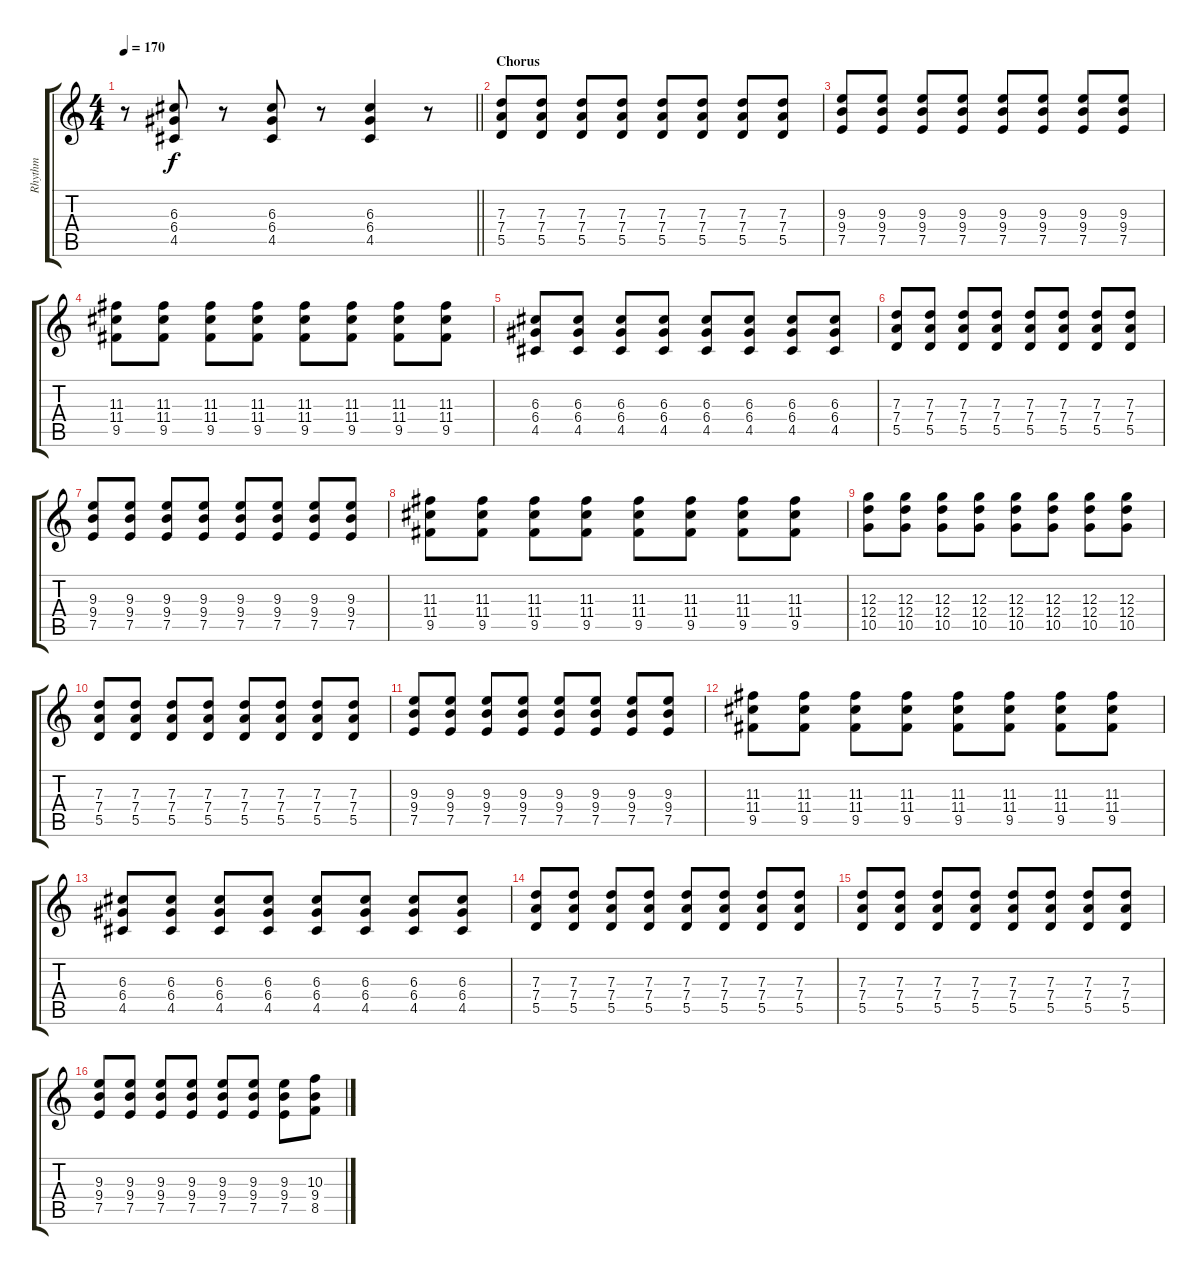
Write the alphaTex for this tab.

\track ("Rhythm" "Rhythm") {instrument distortionguitar}
\staff {score tabs}
\tuning (E4 B3 G3 D3 A2 E2) {hide}
\ts (4 4)
\tempo 170
\clef g2
\barLineRight lightlight
\ks c
r.8{dy f} (6.3 6.4 4.5).8 r.8 (6.3 6.4 4.5).8 r.8 (6.3 6.4 4.5).4 r.8 |
\section ("" "Chorus")
(7.3 7.4 5.5).8 (7.3 7.4 5.5).8 (7.3 7.4 5.5).8 (7.3 7.4 5.5).8 (7.3 7.4 5.5).8 (7.3 7.4 5.5).8 (7.3 7.4 5.5).8 (7.3 7.4 5.5).8 |
(9.3 9.4 7.5).8 (9.3 9.4 7.5).8 (9.3 9.4 7.5).8 (9.3 9.4 7.5).8 (9.3 9.4 7.5).8 (9.3 9.4 7.5).8 (9.3 9.4 7.5).8 (9.3 9.4 7.5).8 |
(11.3 11.4 9.5).8 (11.3 11.4 9.5).8 (11.3 11.4 9.5).8 (11.3 11.4 9.5).8 (11.3 11.4 9.5).8 (11.3 11.4 9.5).8 (11.3 11.4 9.5).8 (11.3 11.4 9.5).8 |
(6.3 6.4 4.5).8 (6.3 6.4 4.5).8 (6.3 6.4 4.5).8 (6.3 6.4 4.5).8 (6.3 6.4 4.5).8 (6.3 6.4 4.5).8 (6.3 6.4 4.5).8 (6.3 6.4 4.5).8 |
(7.3 7.4 5.5).8 (7.3 7.4 5.5).8 (7.3 7.4 5.5).8 (7.3 7.4 5.5).8 (7.3 7.4 5.5).8 (7.3 7.4 5.5).8 (7.3 7.4 5.5).8 (7.3 7.4 5.5).8 |
(9.3 9.4 7.5).8 (9.3 9.4 7.5).8 (9.3 9.4 7.5).8 (9.3 9.4 7.5).8 (9.3 9.4 7.5).8 (9.3 9.4 7.5).8 (9.3 9.4 7.5).8 (9.3 9.4 7.5).8 |
(11.3 11.4 9.5).8 (11.3 11.4 9.5).8 (11.3 11.4 9.5).8 (11.3 11.4 9.5).8 (11.3 11.4 9.5).8 (11.3 11.4 9.5).8 (11.3 11.4 9.5).8 (11.3 11.4 9.5).8 |
(12.3 12.4 10.5).8 (12.3 12.4 10.5).8 (12.3 12.4 10.5).8 (12.3 12.4 10.5).8 (12.3 12.4 10.5).8 (12.3 12.4 10.5).8 (12.3 12.4 10.5).8 (12.3 12.4 10.5).8 |
(7.3 7.4 5.5).8 (7.3 7.4 5.5).8 (7.3 7.4 5.5).8 (7.3 7.4 5.5).8 (7.3 7.4 5.5).8 (7.3 7.4 5.5).8 (7.3 7.4 5.5).8 (7.3 7.4 5.5).8 |
(9.3 9.4 7.5).8 (9.3 9.4 7.5).8 (9.3 9.4 7.5).8 (9.3 9.4 7.5).8 (9.3 9.4 7.5).8 (9.3 9.4 7.5).8 (9.3 9.4 7.5).8 (9.3 9.4 7.5).8 |
(11.3 11.4 9.5).8 (11.3 11.4 9.5).8 (11.3 11.4 9.5).8 (11.3 11.4 9.5).8 (11.3 11.4 9.5).8 (11.3 11.4 9.5).8 (11.3 11.4 9.5).8 (11.3 11.4 9.5).8 |
(6.3 6.4 4.5).8 (6.3 6.4 4.5).8 (6.3 6.4 4.5).8 (6.3 6.4 4.5).8 (6.3 6.4 4.5).8 (6.3 6.4 4.5).8 (6.3 6.4 4.5).8 (6.3 6.4 4.5).8 |
(7.3 7.4 5.5).8 (7.3 7.4 5.5).8 (7.3 7.4 5.5).8 (7.3 7.4 5.5).8 (7.3 7.4 5.5).8 (7.3 7.4 5.5).8 (7.3 7.4 5.5).8 (7.3 7.4 5.5).8 |
(7.3 7.4 5.5).8 (7.3 7.4 5.5).8 (7.3 7.4 5.5).8 (7.3 7.4 5.5).8 (7.3 7.4 5.5).8 (7.3 7.4 5.5).8 (7.3 7.4 5.5).8 (7.3 7.4 5.5).8 |
(9.3 9.4 7.5).8 (9.3 9.4 7.5).8 (9.3 9.4 7.5).8 (9.3 9.4 7.5).8 (9.3 9.4 7.5).8 (9.3 9.4 7.5).8 (9.3 9.4 7.5).8 (10.3 9.4 8.5).8
